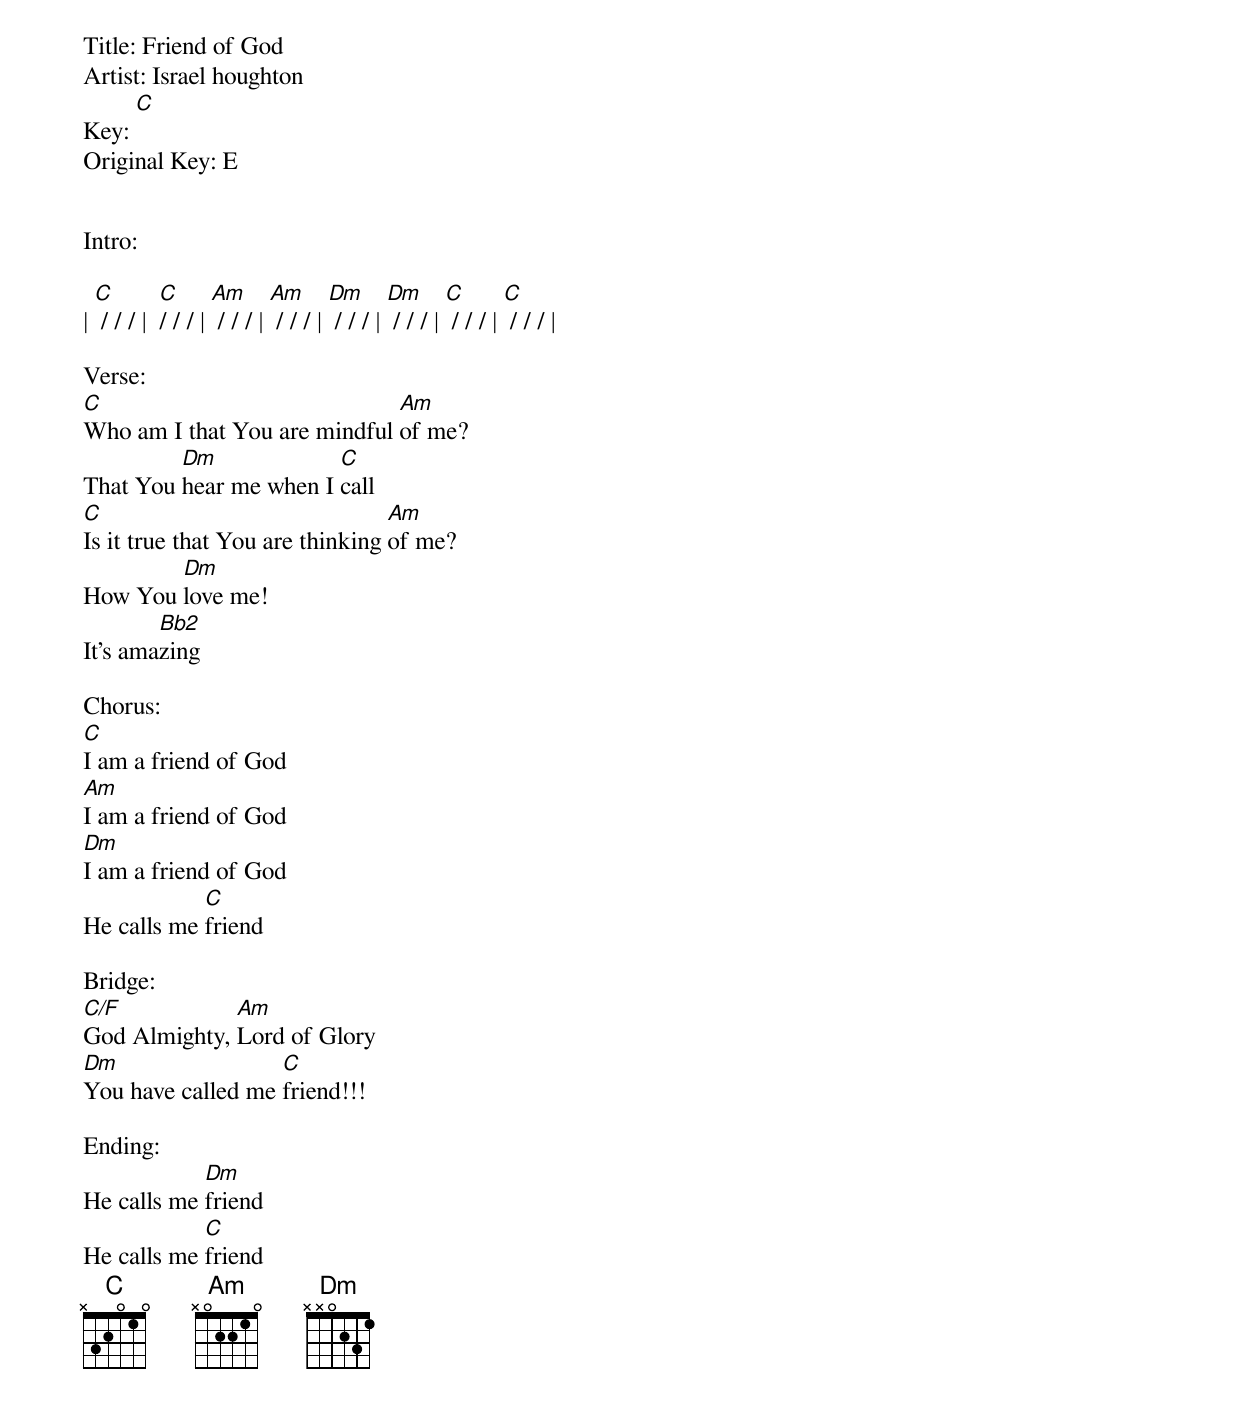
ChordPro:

Title: Friend of God
Artist: Israel houghton
Key: [C]
Original Key: E


Intro:

| [C] / / / |  [C]/ / / | [Am] / / / | [Am] / / / | [Dm] / / / | [Dm] / / / | [C] / / / | [C] / / / |

Verse:
[C]Who am I that You are mindful [Am]of me?
That You [Dm]hear me when I [C]call
[C]Is it true that You are thinking [Am]of me?
How You [Dm]love me!
It's ama[Bb2]zing

Chorus:
[C]I am a friend of God
[Am]I am a friend of God
[Dm]I am a friend of God
He calls me [C]friend

Bridge:
[C/F]God Almighty, [Am]Lord of Glory
[Dm]You have called me [C]friend!!!

Ending:
He calls me [Dm]friend
He calls me [C]friend
